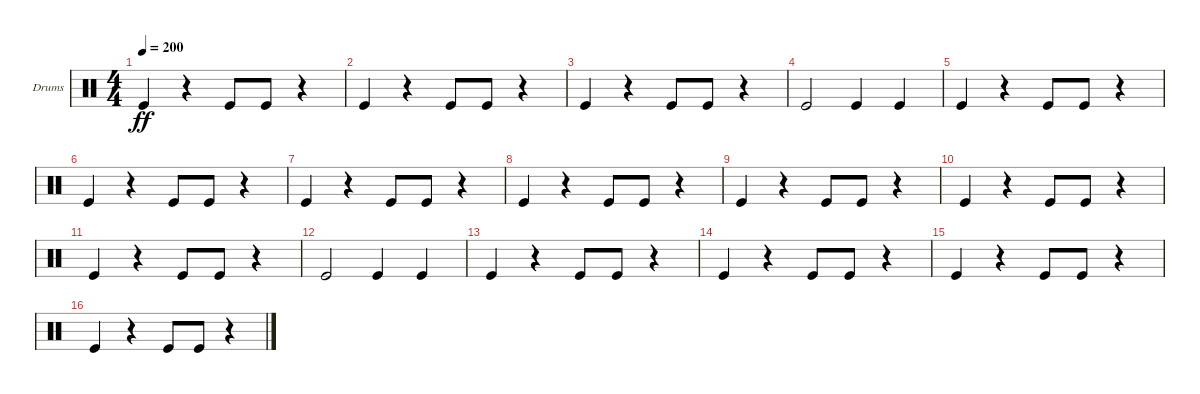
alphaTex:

\bracketExtendMode groupsimilarinstruments
\firstSystemTrackNameOrientation horizontal
\otherSystemsTrackNameOrientation horizontal
\track ("Drumkit" "Drums") {instrument percussion}
\staff {score}
\articulation defaults
\ts (4 4)
\tempo 200
\clef neutral
\ks c "Kick (hit)".4{dy ff}
r.4 "Kick (hit)".8 "Kick (hit)".8 r.4 |
"Kick (hit)".4 r.4 "Kick (hit)".8 "Kick (hit)".8 r.4 |
"Kick (hit)".4 r.4 "Kick (hit)".8 "Kick (hit)".8 r.4 |
"Kick (hit)".2 "Kick (hit)".4 "Kick (hit)".4 |
"Kick (hit)".4 r.4 "Kick (hit)".8 "Kick (hit)".8 r.4 |
"Kick (hit)".4 r.4 "Kick (hit)".8 "Kick (hit)".8 r.4 |
"Kick (hit)".4 r.4 "Kick (hit)".8 "Kick (hit)".8 r.4 |
"Kick (hit)".4 r.4 "Kick (hit)".8 "Kick (hit)".8 r.4 |
"Kick (hit)".4 r.4 "Kick (hit)".8 "Kick (hit)".8 r.4 |
"Kick (hit)".4 r.4 "Kick (hit)".8 "Kick (hit)".8 r.4 |
"Kick (hit)".4 r.4 "Kick (hit)".8 "Kick (hit)".8 r.4 |
"Kick (hit)".2 "Kick (hit)".4 "Kick (hit)".4 |
"Kick (hit)".4 r.4 "Kick (hit)".8 "Kick (hit)".8 r.4 |
"Kick (hit)".4 r.4 "Kick (hit)".8 "Kick (hit)".8 r.4 |
"Kick (hit)".4 r.4 "Kick (hit)".8 "Kick (hit)".8 r.4 |
"Kick (hit)".4 r.4 "Kick (hit)".8 "Kick (hit)".8 r.4
